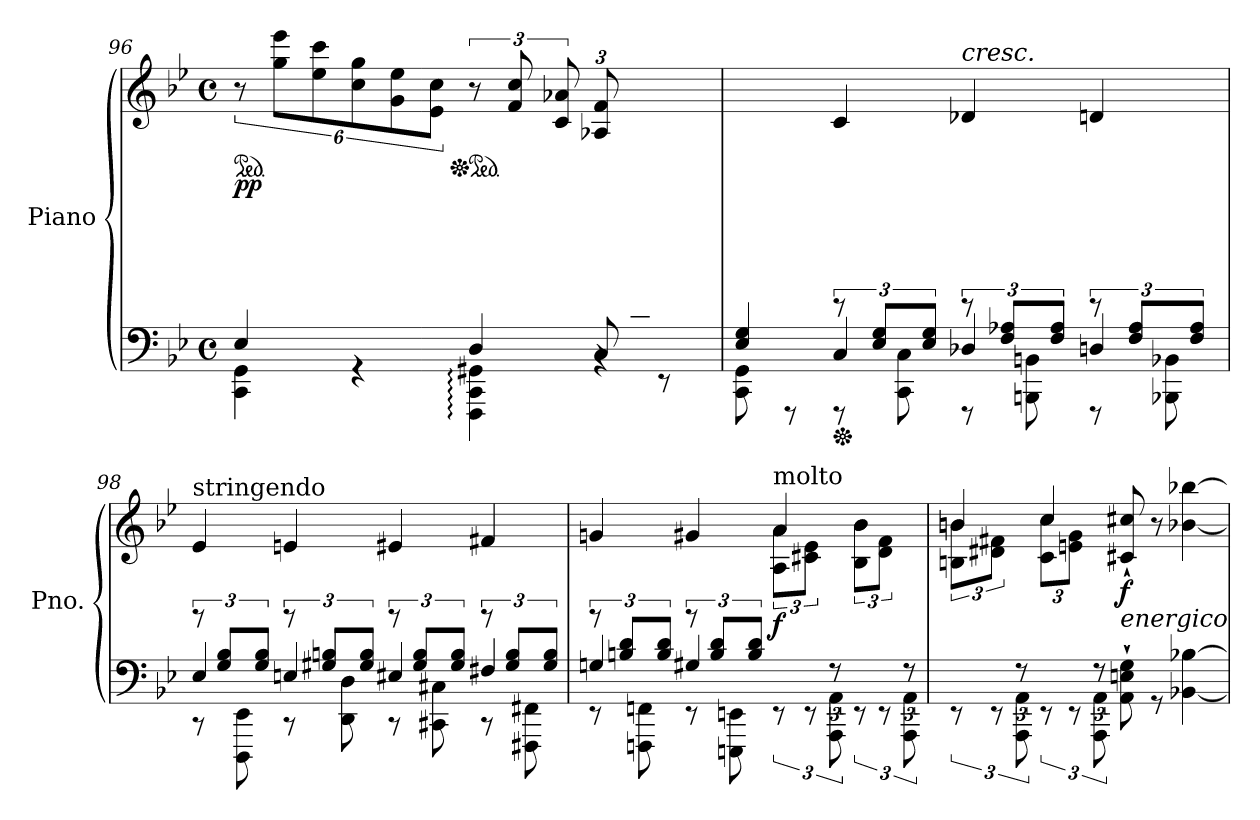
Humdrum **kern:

**kern	**kern	**dynam
*part1	*part1	*part1
*staff2	*staff1	*staff1/2
*I"Piano	*	*
*I'Pno.	*	*
*clefF4	*clefG2	*
*k[b-e-]	*k[b-e-]	*
*M4/4	*M4/4	*
*met(c)	*met(c)	*
=96	=96	=96
*^	*	*
*	*^	*	*
*	*	*	*ped	*
!	!	!	!	!LO:DY:a=2
6%5ryy	4E-/	4CC\ 4GG\	12r	pp
.	.	.	12gg\ 12eee-\L	.
.	.	.	12ee-\ 12ccc\	.
*	*	*	*Xbrackettup	*
.	4rGG	4ryy	12cc\ 12gg\	.
.	.	.	12g\ 12ee-\	.
.	.	.	12e-\ 12cc\J	.
*	*	*	*Xped	*
*	*	*	*ped	*
*	*	*	*brackettup	*
.	4D/	4FFF\: 4CC\: 4GG#X\:	12r	.
.	.	.	12f/ 12cc/L	.
.	.	.	12c/ 12a-X/	.
*	*	*	*Xbrackettup	*
.	8C/	4rBB	12A-X/ 12f/	.
12F/ 12c/	.	.	6ryy	.
.	8rEE	.	.	.
12C/ 12A-/J	.	.	.	.
*v	*v	*v	*	*
!!LO:LB:g=z
=97	=97	=97
*	*MM110	*
*^	*	*
*	*^	*	*
*	*	*^	*	*
4E-/ 4G/	4ryy	8CC\ 8GG\	4ryy	4ryy	.
.	.	8rFFF	.	.	.
*Xped	*	*	*	*	*
2.ryy	4C/	8rFFF	12re	4c/	.
.	.	.	12E-/ 12G/L	.	.
.	.	8CC\ 8C\	.	.	.
.	.	.	12E-/ 12G/J	.	.
!	!	!	!	!LO:TX:a:i:t=cresc.	!
.	4D-X/	8rFFF	12re	4d-X/	.
.	.	.	12F/ 12A-X/L	.	.
.	.	8BBBn\ 8BBn\	.	.	.
.	.	.	12F/ 12A-/J	.	.
.	4Dn/	8rFFF	12re	4dn/	.
.	.	.	12F/ 12A-/L	.	.
.	.	8BBB-X\ 8BB-X\	.	.	.
.	.	.	12F/ 12A-/J	.	.
*v	*v	*v	*v	*	*
=98	=98	=98
*	*MM115	*
*^	*	*
*	*^	*	*
*	*	*^	*	*
!	!	!	!	!LO:TX:a:t=stringendo	!
*	*	*v	*v	*	*
4E-/	8rCC	12rb	4e-/	.
.	.	12G/ 12B-/L	.	.
.	8DDD\ 8EE-\	.	.	.
.	.	12G/ 12B-/J	.	.
*	*	*	*MM120	*
4En/	8rCC	12rb	4en/	.
.	.	12G#X/ 12Bn/L	.	.
.	8DD\ 8D\	.	.	.
.	.	12G#/ 12B/J	.	.
*	*	*	*MM125	*
4E#X/	8rCC	12rb	4e#X/	.
.	.	12G#/ 12B/L	.	.
.	8CC#X\ 8C#X\	.	.	.
.	.	12G#/ 12B/J	.	.
*	*	*	*MM130	*
4F#X/	8rCC	12rb	4f#X/	.
.	.	12G#/ 12B/L	.	.
.	8FFF#X\ 8FF#X\	.	.	.
.	.	12G#/ 12B/J	.	.
!!LO:LB:g=z
=99	=99	=99	=99	=99
*	*	*	*MM135	*
*	*	*	*^	*
4Gn/	8rEE	12rb	4gn/	2ryy	.
.	.	12Bn/ 12d/L	.	.	.
.	8FFFn\ 8FFn\	.	.	.	.
.	.	12B/ 12d/J	.	.	.
*	*	*	*MM140	*	*
4G#X/	8rEE	12rb	4g#X/	.	.
.	.	12B/ 12d/L	.	.	.
.	8EEEn\ 8EEn\	.	.	.	.
.	.	12B/ 12d/J	.	.	.
*	*	*	*	*brackettup	*
*	*	*	*MM145	*	*
!	!	!	!LO:TX:a:t=molto	!	!
!	!	!	!	!	!LO:DY:b
2ryy	12rEE	6ryy	4a/	12A\ 12a\L	f
.	12rEE	.	.	12c#X\ 12e-\J	.
.	12AAA\ 12AA\	12rF	.	12ryy	.
*	*	*	*MM150	*	*
.	12rEE	6ryy	4b-\	12B-i\ 12b-\L	.
.	12rEE	.	.	12d\ 12f\J	.
.	12AAA\ 12AA\	12rF	.	12ryy	.
*v	*v	*v	*	*	*
=100	=100	=100	=100
*	*MM155	*	*
*^	*	*	*
12rEE	6ryy	4bn/	12Bn\ 12bn\L	.
12rEE	.	.	12d#X\ 12f#X\J	.
12AAA\ 12AA\	12rF	.	12ryy	.
*	*	*MM160	*	*
12rEE	6ryy	4cc/	12c\ 12cc\L	.
12rEE	.	.	12en\ 12g\J	.
12AAA\ 12AA\	12rF	.	12%7ryy	.
!	!	!LO:TX:b:i:t=energico	!	!
!	!	!	!	!LO:DY:b
8AA\` 8En\` 8G\`	2ryy	8c#X/` 8cc#X/`	.	f
8rGG	.	8r	.	.
[4BB-X\ [4B-X\	.	[4b-X\ [4bb-X\	.	.
*v	*v	*	*	*
*	*v	*v	*
=	=	=
*-	*-	*-
